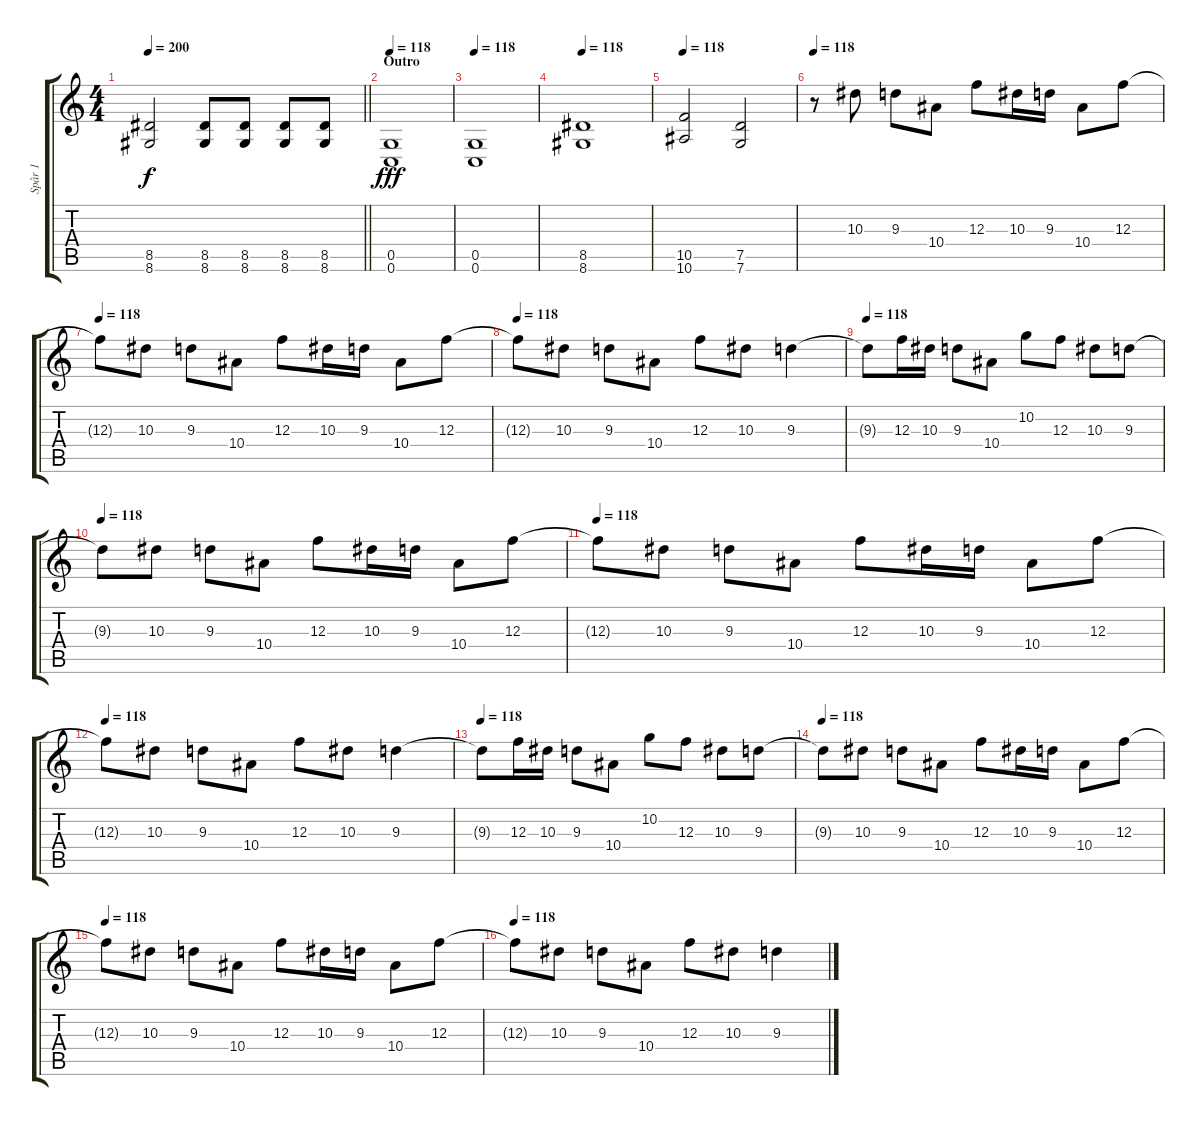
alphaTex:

\track ("Spår 1" "Spår 1") {instrument distortionguitar}
\staff {score tabs}
\tuning (D4 A3 F3 C3 G2 C2) {hide}
\ts (4 4)
\tempo 200
\clef g2
\barLineRight lightlight
\ks c
(8.5{t} 8.6{t}).2{dy f} (8.5 8.6).8 (8.5 8.6).8 (8.5 8.6).8 (8.5 8.6).8 |
\section ("" "Outro")
\tempo 117
\tempo 118
(0.5 0.6).1{dy fff} |
\tempo 118
(0.5 0.6).1 |
\tempo 118
(8.5 8.6).1 |
\tempo 118
(10.5 10.6).2 (7.5 7.6).2 |
\tempo 117
\tempo 118
r.8 10.3.8 9.3.8 10.4.8 12.3.8 10.3.16 9.3.16 10.4.8 12.3.8 |
\tempo 118
12.3{t}.8 10.3.8 9.3.8 10.4.8 12.3.8 10.3.16 9.3.16 10.4.8 12.3.8 |
\tempo 118
12.3{t}.8 10.3.8 9.3.8 10.4.8 12.3.8 10.3.8 9.3.4 |
\tempo 118
9.3{t}.8 12.3.16 10.3.16 9.3.8 10.4.8 10.2.8 12.3.8 10.3.8 9.3.8 |
\tempo 118
9.3{t}.8 10.3.8 9.3.8 10.4.8 12.3.8 10.3.16 9.3.16 10.4.8 12.3.8 |
\tempo 118
12.3{t}.8 10.3.8 9.3.8 10.4.8 12.3.8 10.3.16 9.3.16 10.4.8 12.3.8 |
\tempo 118
12.3{t}.8 10.3.8 9.3.8 10.4.8 12.3.8 10.3.8 9.3.4 |
\tempo 118
9.3{t}.8 12.3.16 10.3.16 9.3.8 10.4.8 10.2.8 12.3.8 10.3.8 9.3.8 |
\tempo 118
9.3{t}.8 10.3.8 9.3.8 10.4.8 12.3.8 10.3.16 9.3.16 10.4.8 12.3.8 |
\tempo 118
12.3{t}.8 10.3.8 9.3.8 10.4.8 12.3.8 10.3.16 9.3.16 10.4.8 12.3.8 |
\tempo 118
12.3{t}.8 10.3.8 9.3.8 10.4.8 12.3.8 10.3.8 9.3.4
